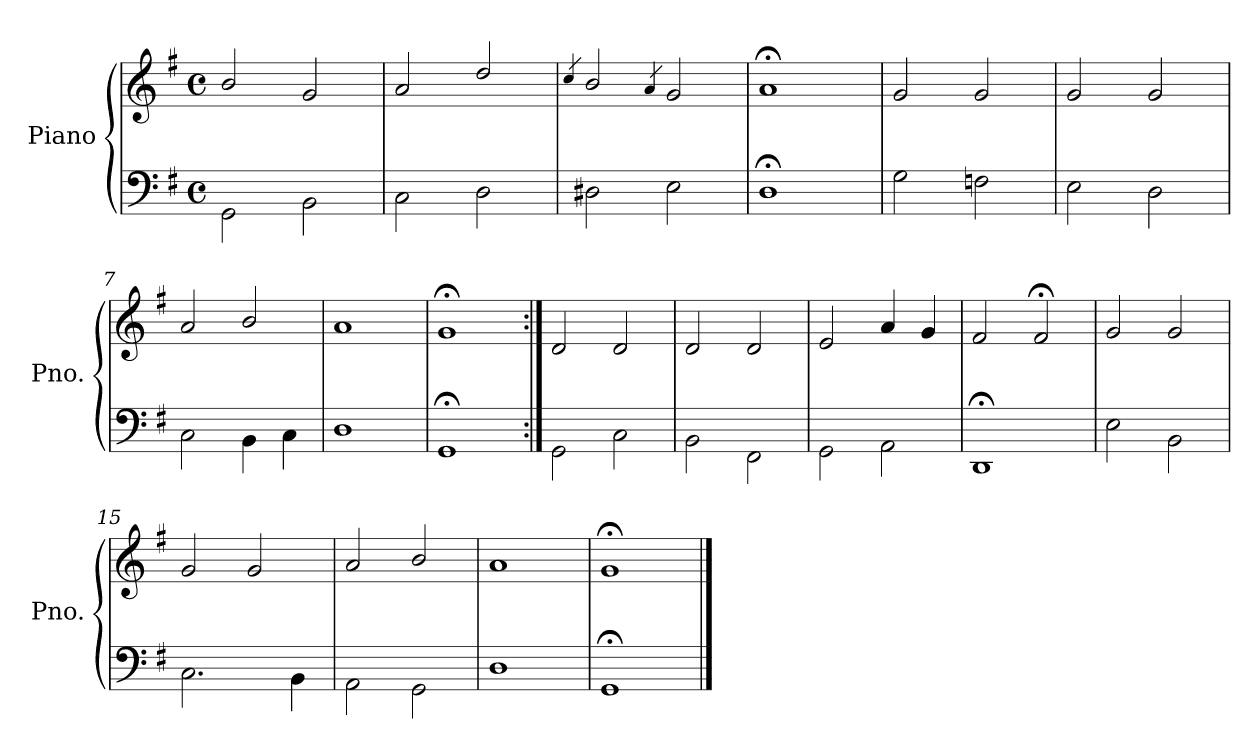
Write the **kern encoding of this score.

**kern	**kern
*part1	*part1
*staff2	*staff1
*I"Piano	*
*I'Pno.	*
*clefF4	*clefG2
*k[f#]	*k[f#]
*G:	*G:
*M4/4	*M4/4
*met(c)	*met(c)
=1	=1
2GG\	2b/
2BB\	2g/
=2	=2
2C\	2a/
2D\	2dd/
=3	=3
.	4qcc/
2D#X\	2b/
.	4qa/
2E\	2g/
=4	=4
1D;	1a;<
=5	=5
2G\	2g/
2Fn\	2g/
=6	=6
2E\	2g/
2D\	2g/
=7	=7
2C\	2a/
4BB\	2b/
4C\	.
=8	=8
1D	1a
=9	=9
1GG;	1g;<
!!LO:LB:g=z
=10:|!	=10:|!
2GG\	2d/
2C\	2d/
=11	=11
2BB\	2d/
2FF#\	2d/
=12	=12
2GG\	2e/
2AA\	4a/
.	4g/
=13	=13
1DD;	2f#/
.	2f#;</
=14	=14
2E\	2g/
2BB\	2g/
=15	=15
2.C\	2g/
.	2g/
4BB\	.
=16	=16
2AA\	2a/
2GG\	2b/
=17	=17
1D	1a
=18	=18
1GG;	1g;<
==	==
*-	*-
